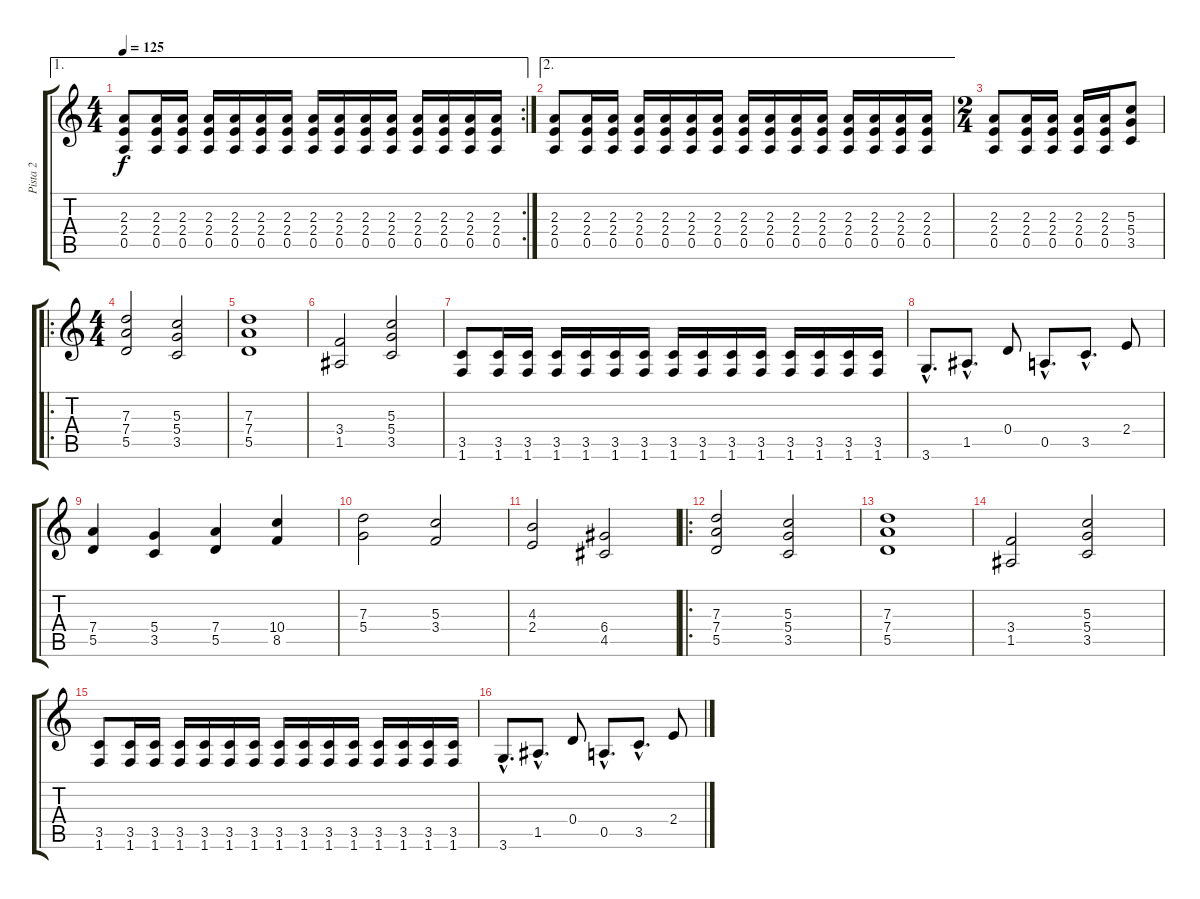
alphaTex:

\track ("Pista 2" "Pista 2") {instrument distortionguitar}
\staff {score tabs}
\tuning (E4 B3 G3 D3 A2 E2) {hide}
\ae 1
\rc 2
\ts (4 4)
\tempo 125
\clef g2
\ks c
(2.3 2.4 0.5).8{dy f} (2.3 2.4 0.5).16 (2.3 2.4 0.5).16 (2.3 2.4 0.5).16 (2.3 2.4 0.5).16 (2.3 2.4 0.5).16 (2.3 2.4 0.5).16 (2.3 2.4 0.5).16 (2.3 2.4 0.5).16 (2.3 2.4 0.5).16 (2.3 2.4 0.5).16 (2.3 2.4 0.5).16 (2.3 2.4 0.5).16 (2.3 2.4 0.5).16 (2.3 2.4 0.5).16 |
\ae 2
(2.3 2.4 0.5).8 (2.3 2.4 0.5).16 (2.3 2.4 0.5).16 (2.3 2.4 0.5).16 (2.3 2.4 0.5).16 (2.3 2.4 0.5).16 (2.3 2.4 0.5).16 (2.3 2.4 0.5).16 (2.3 2.4 0.5).16 (2.3 2.4 0.5).16 (2.3 2.4 0.5).16 (2.3 2.4 0.5).16 (2.3 2.4 0.5).16 (2.3 2.4 0.5).16 (2.3 2.4 0.5).16 |
\ts (2 4)
(2.3 2.4 0.5).8 (2.3 2.4 0.5).16 (2.3 2.4 0.5).16 (2.3 2.4 0.5).16 (2.3 2.4 0.5).16 (5.3 5.4 3.5).8 |
\ro
\ts (4 4)
(7.3 7.4 5.5).2 (5.3 5.4 3.5).2 |
(7.3 7.4 5.5).1 |
(3.4 1.5).2 (5.3 5.4 3.5).2 |
(3.5 1.6).8 (3.5 1.6).16 (3.5 1.6).16 (3.5 1.6).16 (3.5 1.6).16 (3.5 1.6).16 (3.5 1.6).16 (3.5 1.6).16 (3.5 1.6).16 (3.5 1.6).16 (3.5 1.6).16 (3.5 1.6).16 (3.5 1.6).16 (3.5 1.6).16 (3.5 1.6).16 |
3.6{hac}.8{d} 1.5{hac}.8{d} 0.4.8 0.5{hac}.8{d} 3.5{hac}.8{d} 2.4.8 |
(7.4 5.5).4 (5.4 3.5).4 (7.4 5.5).4 (10.4 8.5).4 |
(7.3 5.4).2 (5.3 3.4).2 |
(4.3 2.4).2 (6.4 4.5).2 |
\ro
(7.3 7.4 5.5).2 (5.3 5.4 3.5).2 |
(7.3 7.4 5.5).1 |
(3.4 1.5).2 (5.3 5.4 3.5).2 |
(3.5 1.6).8 (3.5 1.6).16 (3.5 1.6).16 (3.5 1.6).16 (3.5 1.6).16 (3.5 1.6).16 (3.5 1.6).16 (3.5 1.6).16 (3.5 1.6).16 (3.5 1.6).16 (3.5 1.6).16 (3.5 1.6).16 (3.5 1.6).16 (3.5 1.6).16 (3.5 1.6).16 |
3.6{hac}.8{d} 1.5{hac}.8{d} 0.4.8 0.5{hac}.8{d} 3.5{hac}.8{d} 2.4.8
